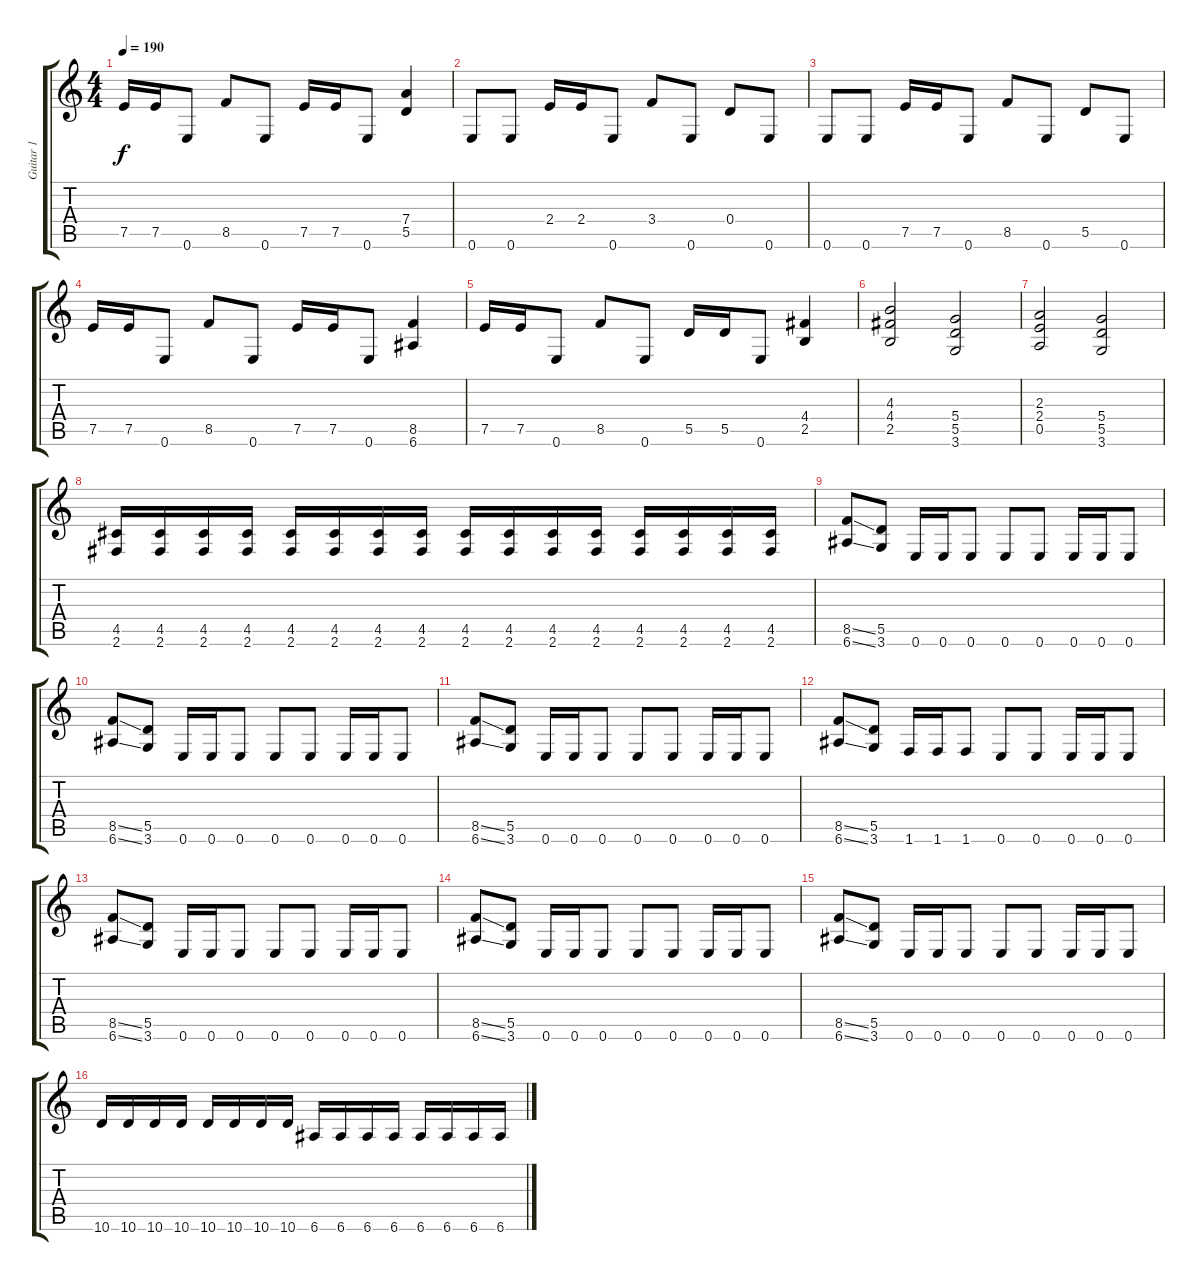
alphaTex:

\track ("Guitar 1" "Guitar 1") {instrument distortionguitar}
\staff {score tabs}
\tuning (E4 B3 G3 D3 A2 E2) {hide}
\ts (4 4)
\tempo 190
\clef g2
\ks c
7.5.16{dy f} 7.5.16 0.6.8 8.5.8 0.6.8 7.5.16 7.5.16 0.6.8 (7.4 5.5).4 |
0.6.8 0.6.8 2.4.16 2.4.16 0.6.8 3.4.8 0.6.8 0.4.8 0.6.8 |
0.6.8 0.6.8 7.5.16 7.5.16 0.6.8 8.5.8 0.6.8 5.5.8 0.6.8 |
7.5.16 7.5.16 0.6.8 8.5.8 0.6.8 7.5.16 7.5.16 0.6.8 (8.5 6.6).4 |
7.5.16 7.5.16 0.6.8 8.5.8 0.6.8 5.5.16 5.5.16 0.6.8 (4.4 2.5).4 |
(4.3 4.4 2.5).2 (5.4 5.5 3.6).2 |
(2.3 2.4 0.5).2 (5.4 5.5 3.6).2 |
(4.5 2.6).16 (4.5 2.6).16 (4.5 2.6).16 (4.5 2.6).16 (4.5 2.6).16 (4.5 2.6).16 (4.5 2.6).16 (4.5 2.6).16 (4.5 2.6).16 (4.5 2.6).16 (4.5 2.6).16 (4.5 2.6).16 (4.5 2.6).16 (4.5 2.6).16 (4.5 2.6).16 (4.5 2.6).16 |
(8.5{ss} 6.6{ss}).8 (5.5 3.6).8 0.6.16 0.6.16 0.6.8 0.6.8 0.6.8 0.6.16 0.6.16 0.6.8 |
(8.5{ss} 6.6{ss}).8 (5.5 3.6).8 0.6.16 0.6.16 0.6.8 0.6.8 0.6.8 0.6.16 0.6.16 0.6.8 |
(8.5{ss} 6.6{ss}).8 (5.5 3.6).8 0.6.16 0.6.16 0.6.8 0.6.8 0.6.8 0.6.16 0.6.16 0.6.8 |
(8.5{ss} 6.6{ss}).8 (5.5 3.6).8 1.6.16 1.6.16 1.6.8 0.6.8 0.6.8 0.6.16 0.6.16 0.6.8 |
(8.5{ss} 6.6{ss}).8 (5.5 3.6).8 0.6.16 0.6.16 0.6.8 0.6.8 0.6.8 0.6.16 0.6.16 0.6.8 |
(8.5{ss} 6.6{ss}).8 (5.5 3.6).8 0.6.16 0.6.16 0.6.8 0.6.8 0.6.8 0.6.16 0.6.16 0.6.8 |
(8.5{ss} 6.6{ss}).8 (5.5 3.6).8 0.6.16 0.6.16 0.6.8 0.6.8 0.6.8 0.6.16 0.6.16 0.6.8 |
10.6.16 10.6.16 10.6.16 10.6.16 10.6.16 10.6.16 10.6.16 10.6.16 6.6.16 6.6.16 6.6.16 6.6.16 6.6.16 6.6.16 6.6.16 6.6.16
